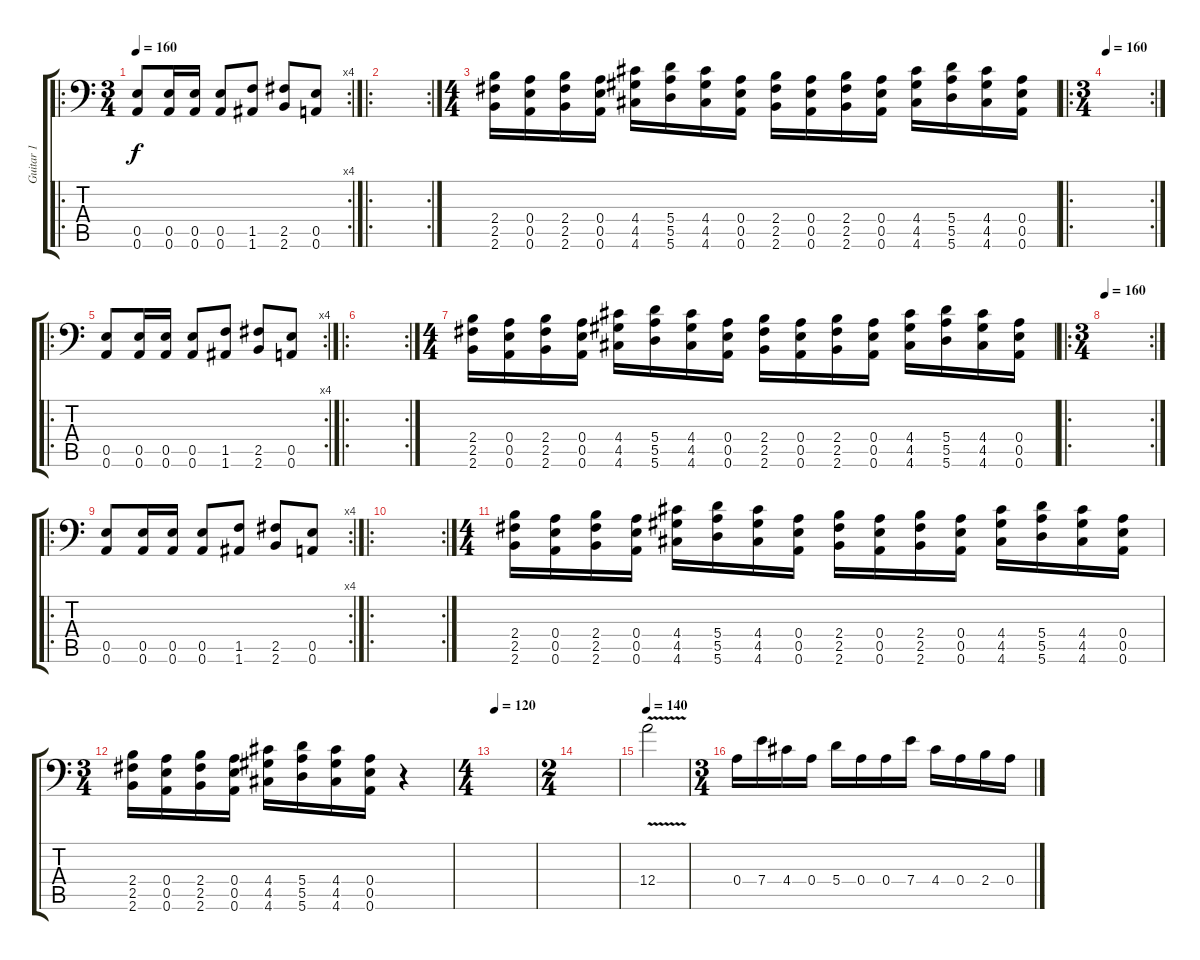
\track ("Guitar 1" "Guitar 1") {instrument distortionguitar}
\staff {score tabs}
\tuning (B3 Gb3 D3 A2 E2 A1) {hide}
\ro
\rc 4
\ts (3 4)
\tempo 160
\clef f4
\ks c
(0.5 0.6).8{dy f} (0.5 0.6).16 (0.5 0.6).16 (0.5 0.6).8 (1.5 1.6).8 (2.5 2.6).8 (0.5 0.6).8 |
\ro
\rc 2
|
\ts (4 4)
(2.4 2.5 2.6).16 (0.4 0.5 0.6).16 (2.4 2.5 2.6).16 (0.4 0.5 0.6).16 (4.4 4.5 4.6).16 (5.4 5.5 5.6).16 (4.4 4.5 4.6).16 (0.4 0.5 0.6).16 (2.4 2.5 2.6).16 (0.4 0.5 0.6).16 (2.4 2.5 2.6).16 (0.4 0.5 0.6).16 (4.4 4.5 4.6).16 (5.4 5.5 5.6).16 (4.4 4.5 4.6).16 (0.4 0.5 0.6).16 |
\ro
\rc 2
\ts (3 4)
\tempo 160
|
\ro
\rc 4
(0.5 0.6).8 (0.5 0.6).16 (0.5 0.6).16 (0.5 0.6).8 (1.5 1.6).8 (2.5 2.6).8 (0.5 0.6).8 |
\ro
\rc 2
|
\ts (4 4)
(2.4 2.5 2.6).16 (0.4 0.5 0.6).16 (2.4 2.5 2.6).16 (0.4 0.5 0.6).16 (4.4 4.5 4.6).16 (5.4 5.5 5.6).16 (4.4 4.5 4.6).16 (0.4 0.5 0.6).16 (2.4 2.5 2.6).16 (0.4 0.5 0.6).16 (2.4 2.5 2.6).16 (0.4 0.5 0.6).16 (4.4 4.5 4.6).16 (5.4 5.5 5.6).16 (4.4 4.5 4.6).16 (0.4 0.5 0.6).16 |
\ro
\rc 2
\ts (3 4)
\tempo 160
|
\ro
\rc 4
(0.5 0.6).8 (0.5 0.6).16 (0.5 0.6).16 (0.5 0.6).8 (1.5 1.6).8 (2.5 2.6).8 (0.5 0.6).8 |
\ro
\rc 2
|
\ts (4 4)
(2.4 2.5 2.6).16 (0.4 0.5 0.6).16 (2.4 2.5 2.6).16 (0.4 0.5 0.6).16 (4.4 4.5 4.6).16 (5.4 5.5 5.6).16 (4.4 4.5 4.6).16 (0.4 0.5 0.6).16 (2.4 2.5 2.6).16 (0.4 0.5 0.6).16 (2.4 2.5 2.6).16 (0.4 0.5 0.6).16 (4.4 4.5 4.6).16 (5.4 5.5 5.6).16 (4.4 4.5 4.6).16 (0.4 0.5 0.6).16 |
\ts (3 4)
(2.4 2.5 2.6).16 (0.4 0.5 0.6).16 (2.4 2.5 2.6).16 (0.4 0.5 0.6).16 (4.4 4.5 4.6).16 (5.4 5.5 5.6).16 (4.4 4.5 4.6).16 (0.4 0.5 0.6).16 r.4 |
\ts (4 4)
\tempo 120
|
\ts (2 4)
|
\tempo 140
12.4{v}.2 |
\ts (3 4)
0.4.16 7.4.16 4.4.16 0.4.16 5.4.16 0.4.16 0.4.16 7.4.16 4.4.16 0.4.16 2.4.16 0.4.16
